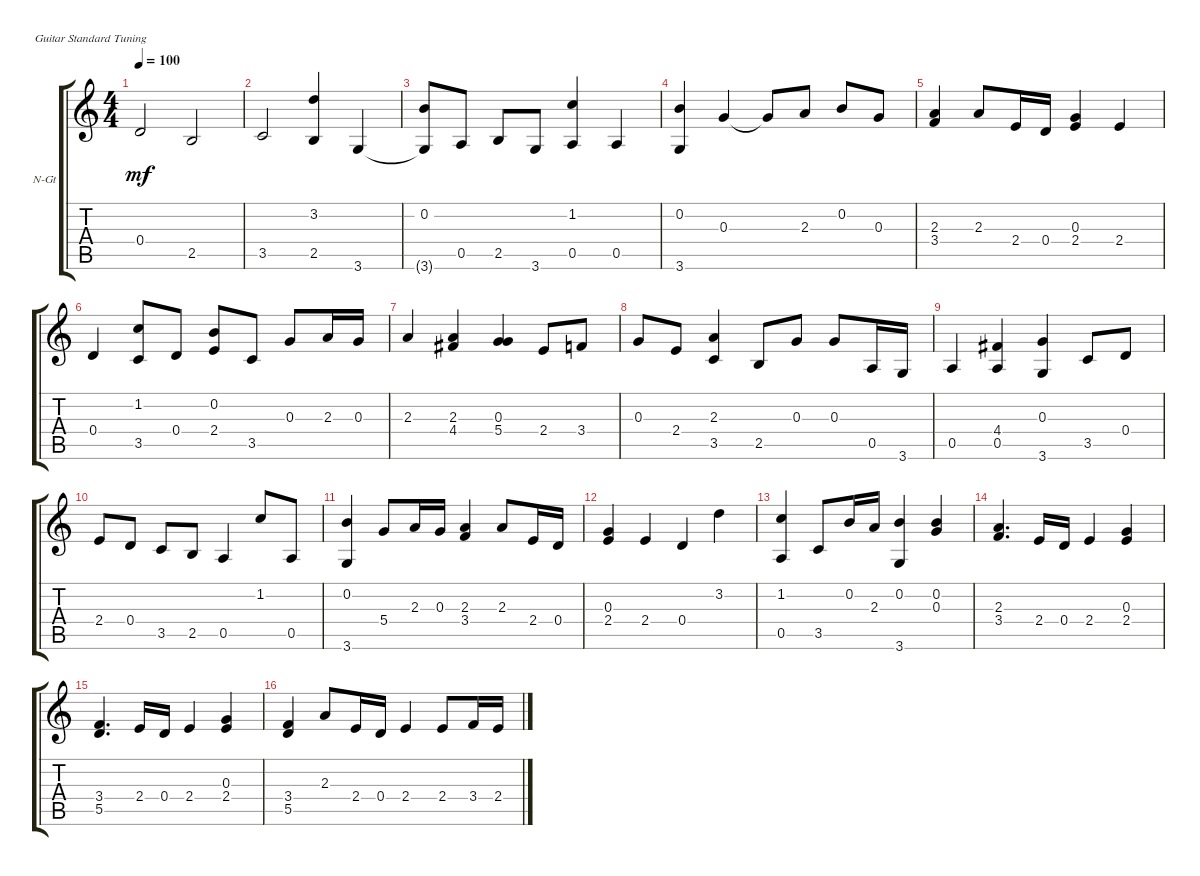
\defaultSystemsLayout 4
\bracketExtendMode groupsimilarinstruments
\firstSystemTrackNameOrientation horizontal
\otherSystemsTrackNameOrientation horizontal
\track ("Nylon Guitar" "N-Gt") {instrument acousticguitarnylon}
\staff {score tabs}
\tuning (E4 B3 G3 D3 A2 E2)
\ts (4 4)
\tempo 100
\clef g2
\ks c
0.4.2{dy mf instrument acousticguitarnylon} 2.5.2 |
3.5.2 (2.5 3.2).4 3.6.4 |
(0.2 3.6{t}).8 0.5.8 2.5.8 3.6.8 (0.5 1.2).4 0.5.4 |
(3.6 0.2).4 0.3.4 0.3{t}.8 2.3.8 0.2.8 0.3.8 |
(2.3 3.4).4 2.3.8 2.4.16 0.4.16 (2.4 0.3).4 2.4.4 |
0.4.4 (1.2 3.5).8 0.4.8 (0.2 2.4).8 3.5.8 0.3.8 2.3.16 0.3.16 |
2.3.4 (2.3 4.4).4 (5.4 0.3).4 2.4.8 3.4.8 |
0.3.8 2.4.8 (3.5 2.3).4 2.5.8 0.3.8 0.3.8 0.5.16 3.6.16 |
0.5.4 (0.5 4.4).4 (0.3 3.6).4 3.5.8 0.4.8 |
2.4.8 0.4.8 3.5.8 2.5.8 0.5.4 1.2.8 0.5.8 |
(3.6 0.2).4 5.4.8 2.3.16 0.3.16 (2.3 3.4).4 2.3.8 2.4.16 0.4.16 |
(2.4 0.3).4 2.4.4 0.4.4 3.2.4 |
(1.2 0.5).4 3.5.8 0.2.16 2.3.16 (0.2 3.6).4 (0.2 0.3).4 |
(2.3 3.4).4{d} 2.4.16 0.4.16 2.4.4 (2.4 0.3).4 |
(3.4 5.5).4{d} 2.4.16 0.4.16 2.4.4 (2.4 0.3).4 |
(3.4 5.5).4 2.3.8 2.4.16 0.4.16 2.4.4 2.4.8 3.4.16 2.4.16
